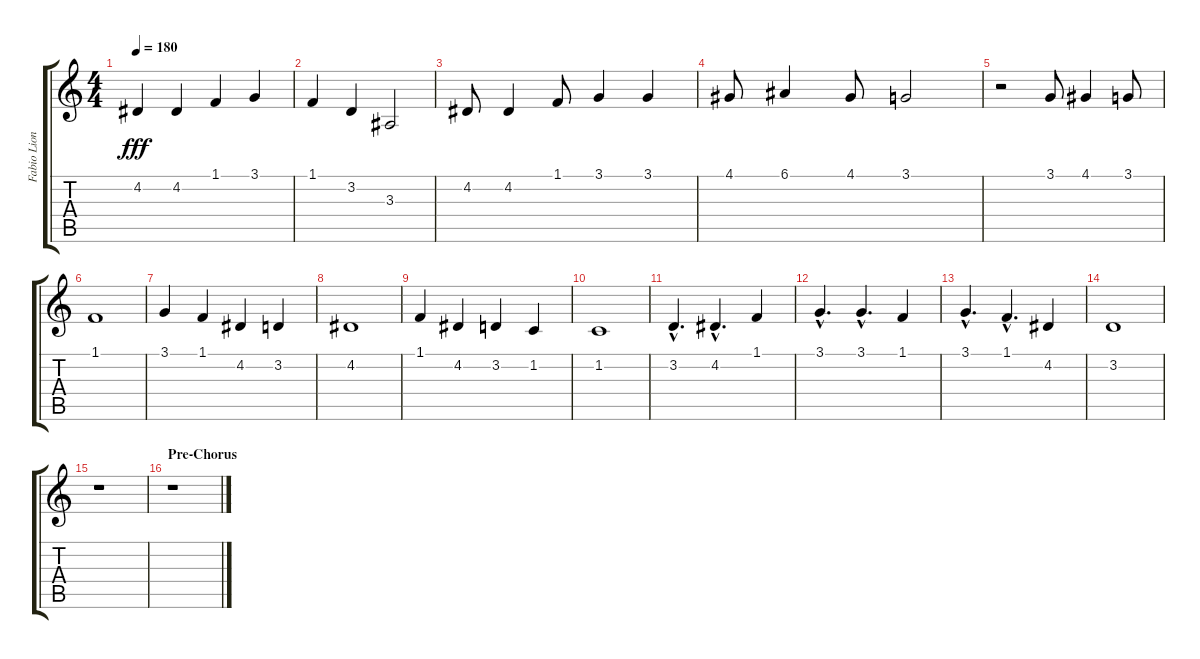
\track ("Fabio Lione" "Fabio Lion") {instrument lead1square}
\staff {score tabs}
\tuning (E4 B3 G3 D3 A2 E2) {hide}
\ts (4 4)
\tempo 180
\clef g2
\ks c
4.2.4{dy fff} 4.2.4 1.1.4 3.1.4 |
1.1.4 3.2.4 3.3.2 |
4.2.8 4.2.4 1.1.8 3.1.4 3.1.4 |
4.1.8 6.1.4 4.1.8 3.1.2 |
r.2 3.1.8 4.1.4 3.1.8 |
1.1.1 |
3.1.4 1.1.4 4.2.4 3.2.4 |
4.2.1 |
1.1.4 4.2.4 3.2.4 1.2.4 |
1.2.1 |
3.2{hac}.4{d} 4.2{hac}.4{d} 1.1.4 |
3.1{hac}.4{d} 3.1{hac}.4{d} 1.1.4 |
3.1{hac}.4{d} 1.1{hac}.4{d} 4.2.4 |
3.2.1 |
r.1 |
\section ("" "Pre-Chorus")
r.1
